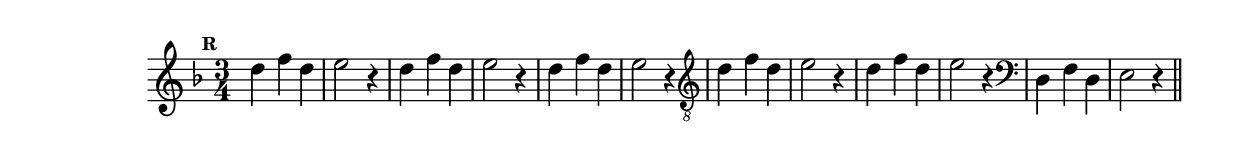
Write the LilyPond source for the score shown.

%% -*- coding: utf-8 -*-
\version "2.14.1"

%% \header { texidoc="Perguntas e Respostas"}

\relative c'' {

  \override Staff.TimeSignature #'style = #'()
  \time 3/4 
  \override Score.BarNumber #'transparent = ##t
  \override Score.RehearsalMark #'font-size = #-2
  \override Score.BarNumber #'transparent = ##t
  \set Score.markFormatter = #format-mark-numbers
  \key d \minor

  \mark 17

  %% CAVAQUINHO - BANJO
  \tag #'cv {
    d4 f d | e2 r4 
  }

  %% BANDOLIM
  \tag #'bd {
    d4 f d | e2 r4 
  }

  %% VIOLA
  \tag #'va {
    d4 f d | e2 r4 
  }

  %% VIOLÃO TENOR
  \tag #'vt {
    \clef "G_8"
    d,4 f d | e2 r4          
  }

  %% VIOLÃO
  \tag #'vi {
    \clef "G_8"
    d4 f d | e2 r4 
  }

  %% BAIXO - BAIXOLÃO
  \tag #'bx {
    \clef bass
    d,4 f d | e2 r4           
  }


  %% END DOCUMENT
  \bar "||"
}
